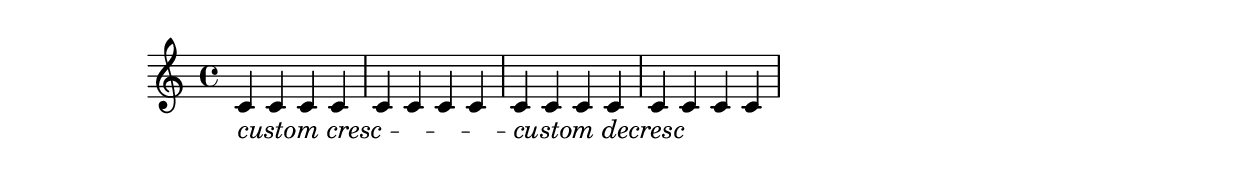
\version "2.13.4"

\header {
  lsrtags = "expressive-marks, tweaks-and-overrides"
  texidoc = "Postfix functions for custom crescendo text spanners.  The spanners
should start on the first note of the measure.  One has to use -\mycresc,
otherwise the spanner start will rather be assigned to the next note.
"
  doctitle = "Dynamics custom text spanner postfix"
}

% Two functions for (de)crescendo spanners where you can explicitly give the
% spanner text.
mycresc = #(define-music-function (parser location mymarkup) (string?)
  (make-music 'CrescendoEvent 'span-direction START
              'span-type 'text 'span-text mymarkup))
mydecresc = #(define-music-function (parser location mymarkup) (string?)
  (make-music 'DecrescendoEvent 'span-direction START
              'span-type 'text 'span-text mymarkup))

\relative c' {
  c4-\mycresc "custom cresc" c4 c4 c4 |
  c4 c4 c4 c4 |
  c4-\mydecresc "custom decresc" c4 c4 c4 |
  c4 c4\! c4 c4
}



